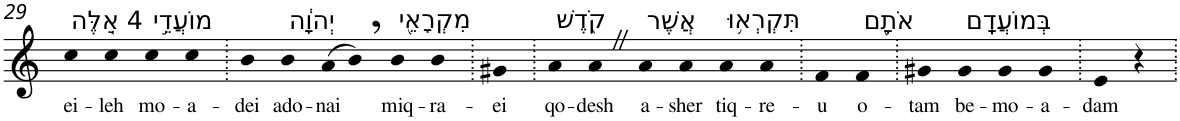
**kern	**text
*part1	*part1
*staff1	*staff1
*I"Piano	*
*I'Pno	*
!!LO:PB:g=z
*clefG2	*
*k[]	*
=29	=29
!LO:TX:a:t=4 אֵ֚לֶּה	!
!	!LO:LY:b
4cc	ei-
!	!LO:LY:b
4cc	-leh
!LO:TX:a:t=מוֹעֲדֵ֣י	!
!	!LO:LY:b
4cc	mo-
!	!LO:LY:b
4cc	-a-
=30.	=30.
!	!LO:LY:b
4b	-dei
!LO:TX:a:t=יְהוָ֔ה	!
!	!LO:LY:b
4b	ado-
!	!LO:LY:b
(>8a	-nai
8b,)	.
!LO:TX:a:t=מִקְרָאֵ֖י	!
!	!LO:LY:b
4b	miq-
!	!LO:LY:b
4b	-ra-
=31.	=31.
!	!LO:LY:b
4g#X	-ei
=32.	=32.
!LO:TX:a:t=קֹ֑דֶשׁ	!
!	!LO:LY:b
4a	qo-
!	!LO:LY:b
4aZ	-desh
!LO:TX:a:t=אֲשֶׁר	!
!	!LO:LY:b
4a	a-
!	!LO:LY:b
4a	-sher
!LO:TX:a:t=תִּקְרְא֥וּ	!
!	!LO:LY:b
4a	tiq-
!	!LO:LY:b
4a	-re-
=33.	=33.
!	!LO:LY:b
4f	-u
!LO:TX:a:t=אֹתָ֖ם	!
!	!LO:LY:b
4f	o-
=34.	=34.
!	!LO:LY:b
4g#X	-tam
!LO:TX:a:t=בְּמוֹעֲדָֽם	!
!	!LO:LY:b
4g#	be-
!	!LO:LY:b
4g#	-mo-
!	!LO:LY:b
4g#	-a-
=35.	=35.
!	!LO:LY:b
4e	-dam
4r	.
=.	=.
*-	*-
